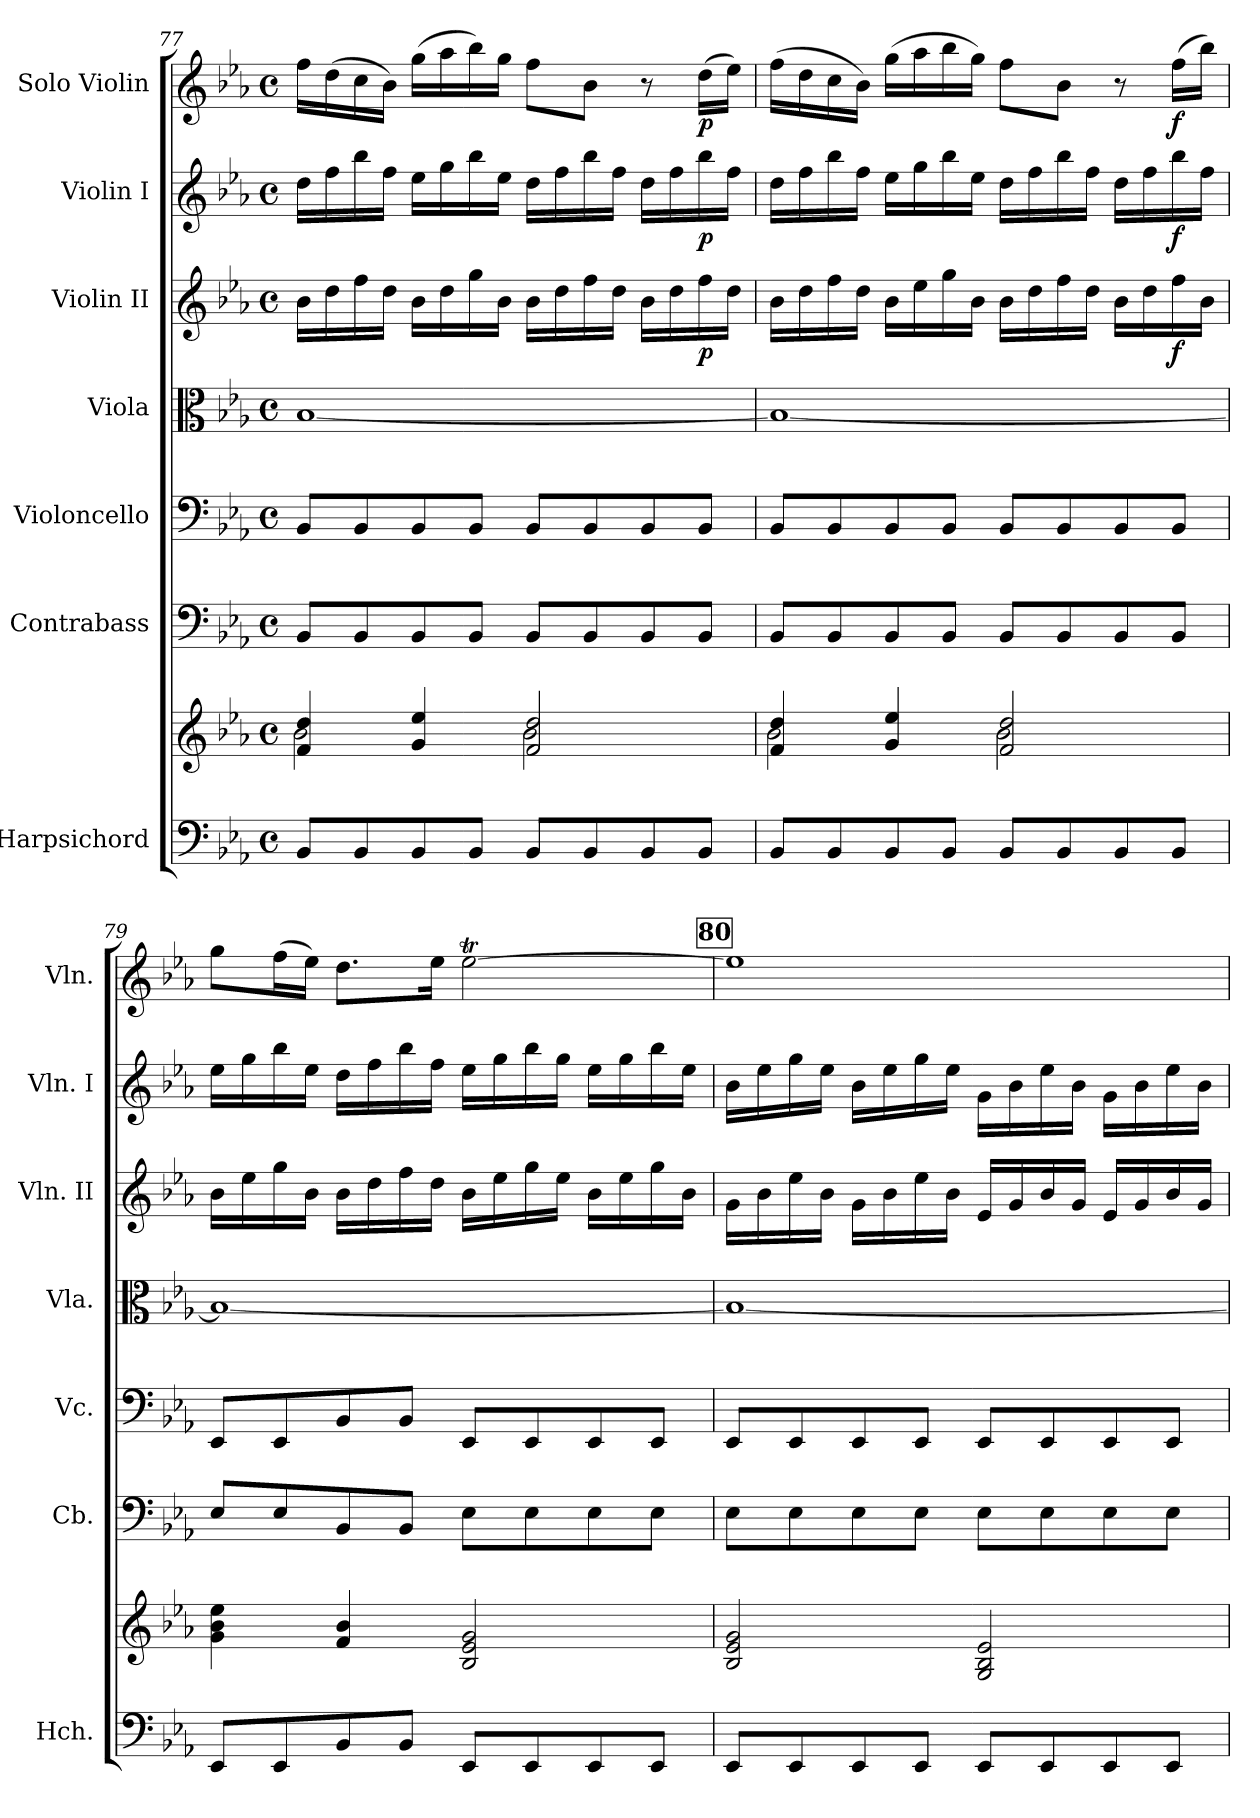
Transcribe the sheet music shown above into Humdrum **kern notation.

**kern	**kern	**kern	**kern	**kern	**kern	**dynam	**kern	**dynam	**kern	**dynam
*part7	*part7	*part6	*part5	*part4	*part3	*part3	*part2	*part2	*part1	*part1
*staff8	*staff7	*staff6	*staff5	*staff4	*staff3	*staff3	*staff2	*staff2	*staff1	*staff1
*I"Harpsichord	*	*I"Contrabass	*I"Violoncello	*I"Viola	*I"Violin II	*	*I"Violin I	*	*I"Solo Violin	*
*I'Hch.	*	*I'Cb.	*I'Vc.	*I'Vla.	*I'Vln. II	*	*I'Vln. I	*	*I'Vln.	*
*clefF4	*clefG2	*clefF4	*clefF4	*clefC3	*clefG2	*	*clefG2	*	*clefG2	*
*	*	*ITrd7c12	*	*	*	*	*	*	*	*
*k[b-e-a-]	*k[b-e-a-]	*k[b-e-a-]	*k[b-e-a-]	*k[b-e-a-]	*k[b-e-a-]	*	*k[b-e-a-]	*	*k[b-e-a-]	*
*M4/4	*M4/4	*M4/4	*M4/4	*M4/4	*M4/4	*	*M4/4	*	*M4/4	*
*met(c)	*met(c)	*met(c)	*met(c)	*met(c)	*met(c)	*	*met(c)	*	*met(c)	*
=77	=77	=77	=77	=77	=77	=77	=77	=77	=77	=77
*	*^	*	*	*	*	*	*	*	*	*
8BB-/L	4f/ 4dd/	2b-\	8BBB-/L	8BB-/L	[1B-	16b-\LL	.	16dd\LL	.	16ff\LL	.
.	.	.	.	.	.	16dd\	.	16ff\	.	(>16dd\	.
8BB-/	.	.	8BBB-/	8BB-/	.	16ff\	.	16bb-\	.	16cc\	.
.	.	.	.	.	.	16dd\JJ	.	16ff\JJ	.	16b-\JJ)	.
8BB-/	4g/ 4ee-/	.	8BBB-/	8BB-/	.	16b-\LL	.	16ee-\LL	.	(>16gg\LL	.
.	.	.	.	.	.	16dd\	.	16gg\	.	16aa-\	.
8BB-/J	.	.	8BBB-/J	8BB-/J	.	16gg\	.	16bb-\	.	16bb-\)	.
.	.	.	.	.	.	16b-\JJ	.	16ee-\JJ	.	16gg\JJ	.
8BB-/L	2f/ 2dd/	2b-\	8BBB-/L	8BB-/L	.	16b-\LL	.	16dd\LL	.	8ff\L	.
.	.	.	.	.	.	16dd\	.	16ff\	.	.	.
8BB-/	.	.	8BBB-/	8BB-/	.	16ff\	.	16bb-\	.	8b-\J	.
.	.	.	.	.	.	16dd\JJ	.	16ff\JJ	.	.	.
8BB-/	.	.	8BBB-/	8BB-/	.	16b-\LL	.	16dd\LL	.	8r	.
.	.	.	.	.	.	16dd\	.	16ff\	.	.	.
!	!	!	!	!	!	!	!LO:DY:b	!	!LO:DY:b	!	!LO:DY:b
8BB-/J	.	.	8BBB-/J	8BB-/J	.	16ff\	p	16bb-\	p	(>16dd\LL	p
.	.	.	.	.	.	16dd\JJ	.	16ff\JJ	.	16ee-\JJ)	.
!!LO:PB:g=z
=78	=78	=78	=78	=78	=78	=78	=78	=78	=78	=78	=78
8BB-/L	4f/ 4dd/	2b-\	8BBB-/L	8BB-/L	1B-_	16b-\LL	.	16dd\LL	.	(>16ff\LL	.
.	.	.	.	.	.	16dd\	.	16ff\	.	16dd\	.
8BB-/	.	.	8BBB-/	8BB-/	.	16ff\	.	16bb-\	.	16cc\	.
.	.	.	.	.	.	16dd\JJ	.	16ff\JJ	.	16b-\JJ)	.
8BB-/	4g/ 4ee-/	.	8BBB-/	8BB-/	.	16b-\LL	.	16ee-\LL	.	(>16gg\LL	.
.	.	.	.	.	.	16ee-\	.	16gg\	.	16aa-\	.
8BB-/J	.	.	8BBB-/J	8BB-/J	.	16gg\	.	16bb-\	.	16bb-\	.
.	.	.	.	.	.	16b-\JJ	.	16ee-\JJ	.	16gg\JJ)	.
8BB-/L	2f/ 2dd/	2b-\	8BBB-/L	8BB-/L	.	16b-\LL	.	16dd\LL	.	8ff\L	.
.	.	.	.	.	.	16dd\	.	16ff\	.	.	.
8BB-/	.	.	8BBB-/	8BB-/	.	16ff\	.	16bb-\	.	8b-\J	.
.	.	.	.	.	.	16dd\JJ	.	16ff\JJ	.	.	.
8BB-/	.	.	8BBB-/	8BB-/	.	16b-\LL	.	16dd\LL	.	8r	.
.	.	.	.	.	.	16dd\	.	16ff\	.	.	.
!	!	!	!	!	!	!	!LO:DY:b	!	!LO:DY:b	!	!LO:DY:b
8BB-/J	.	.	8BBB-/J	8BB-/J	.	16ff\	f	16bb-\	f	(>16ff\LL	f
.	.	.	.	.	.	16b-\JJ	.	16ff\JJ	.	16bb-\JJ)	.
*	*v	*v	*	*	*	*	*	*	*	*	*
=79	=79	=79	=79	=79	=79	=79	=79	=79	=79	=79
8EE-/L	4g\ 4b-\ 4ee-\	8EE-/L	8EE-/L	1B-_	16b-\LL	.	16ee-\LL	.	8gg\L	.
.	.	.	.	.	16ee-\	.	16gg\	.	.	.
8EE-/	.	8EE-/	8EE-/	.	16gg\	.	16bb-\	.	(>16ff\L	.
.	.	.	.	.	16b-\JJ	.	16ee-\JJ	.	16ee-\JJ)	.
8BB-/	4f/ 4b-/	8BBB-/	8BB-/	.	16b-\LL	.	16dd\LL	.	8.dd\L	.
.	.	.	.	.	16dd\	.	16ff\	.	.	.
8BB-/J	.	8BBB-/J	8BB-/J	.	16ff\	.	16bb-\	.	.	.
.	.	.	.	.	16dd\JJ	.	16ff\JJ	.	16ee-\Jk	.
8EE-/L	2B-/ 2e-/ 2g/	8EE-\L	8EE-/L	.	16b-\LL	.	16ee-\LL	.	[2ee-T\	.
.	.	.	.	.	16ee-\	.	16gg\	.	.	.
8EE-/	.	8EE-\	8EE-/	.	16gg\	.	16bb-\	.	.	.
.	.	.	.	.	16ee-\JJ	.	16gg\JJ	.	.	.
8EE-/	.	8EE-\	8EE-/	.	16b-\LL	.	16ee-\LL	.	.	.
.	.	.	.	.	16ee-\	.	16gg\	.	.	.
8EE-/J	.	8EE-\J	8EE-/J	.	16gg\	.	16bb-\	.	.	.
.	.	.	.	.	16b-\JJ	.	16ee-\JJ	.	.	.
!!LO:PB:g=z
!!LO:REH:place=s1:a:B:fs=14:t=80
=80	=80	=80	=80	=80	=80	=80	=80	=80	=80	=80
8EE-/L	2B-/ 2e-/ 2g/	8EE-\L	8EE-/L	1B-_	16g\LL	.	16b-\LL	.	1ee-TTT]	.
.	.	.	.	.	16b-\	.	16ee-\	.	.	.
8EE-/	.	8EE-\	8EE-/	.	16ee-\	.	16gg\	.	.	.
.	.	.	.	.	16b-\JJ	.	16ee-\JJ	.	.	.
8EE-/	.	8EE-\	8EE-/	.	16g\LL	.	16b-\LL	.	.	.
.	.	.	.	.	16b-\	.	16ee-\	.	.	.
8EE-/J	.	8EE-\J	8EE-/J	.	16ee-\	.	16gg\	.	.	.
.	.	.	.	.	16b-\JJ	.	16ee-\JJ	.	.	.
8EE-/L	2G/ 2B-/ 2e-/	8EE-\L	8EE-/L	.	16e-/LL	.	16g\LL	.	.	.
.	.	.	.	.	16g/	.	16b-\	.	.	.
8EE-/	.	8EE-\	8EE-/	.	16b-/	.	16ee-\	.	.	.
.	.	.	.	.	16g/JJ	.	16b-\JJ	.	.	.
8EE-/	.	8EE-\	8EE-/	.	16e-/LL	.	16g\LL	.	.	.
.	.	.	.	.	16g/	.	16b-\	.	.	.
8EE-/J	.	8EE-\J	8EE-/J	.	16b-/	.	16ee-\	.	.	.
.	.	.	.	.	16g/JJ	.	16b-\JJ	.	.	.
=	=	=	=	=	=	=	=	=	=	=
*-	*-	*-	*-	*-	*-	*-	*-	*-	*-	*-
